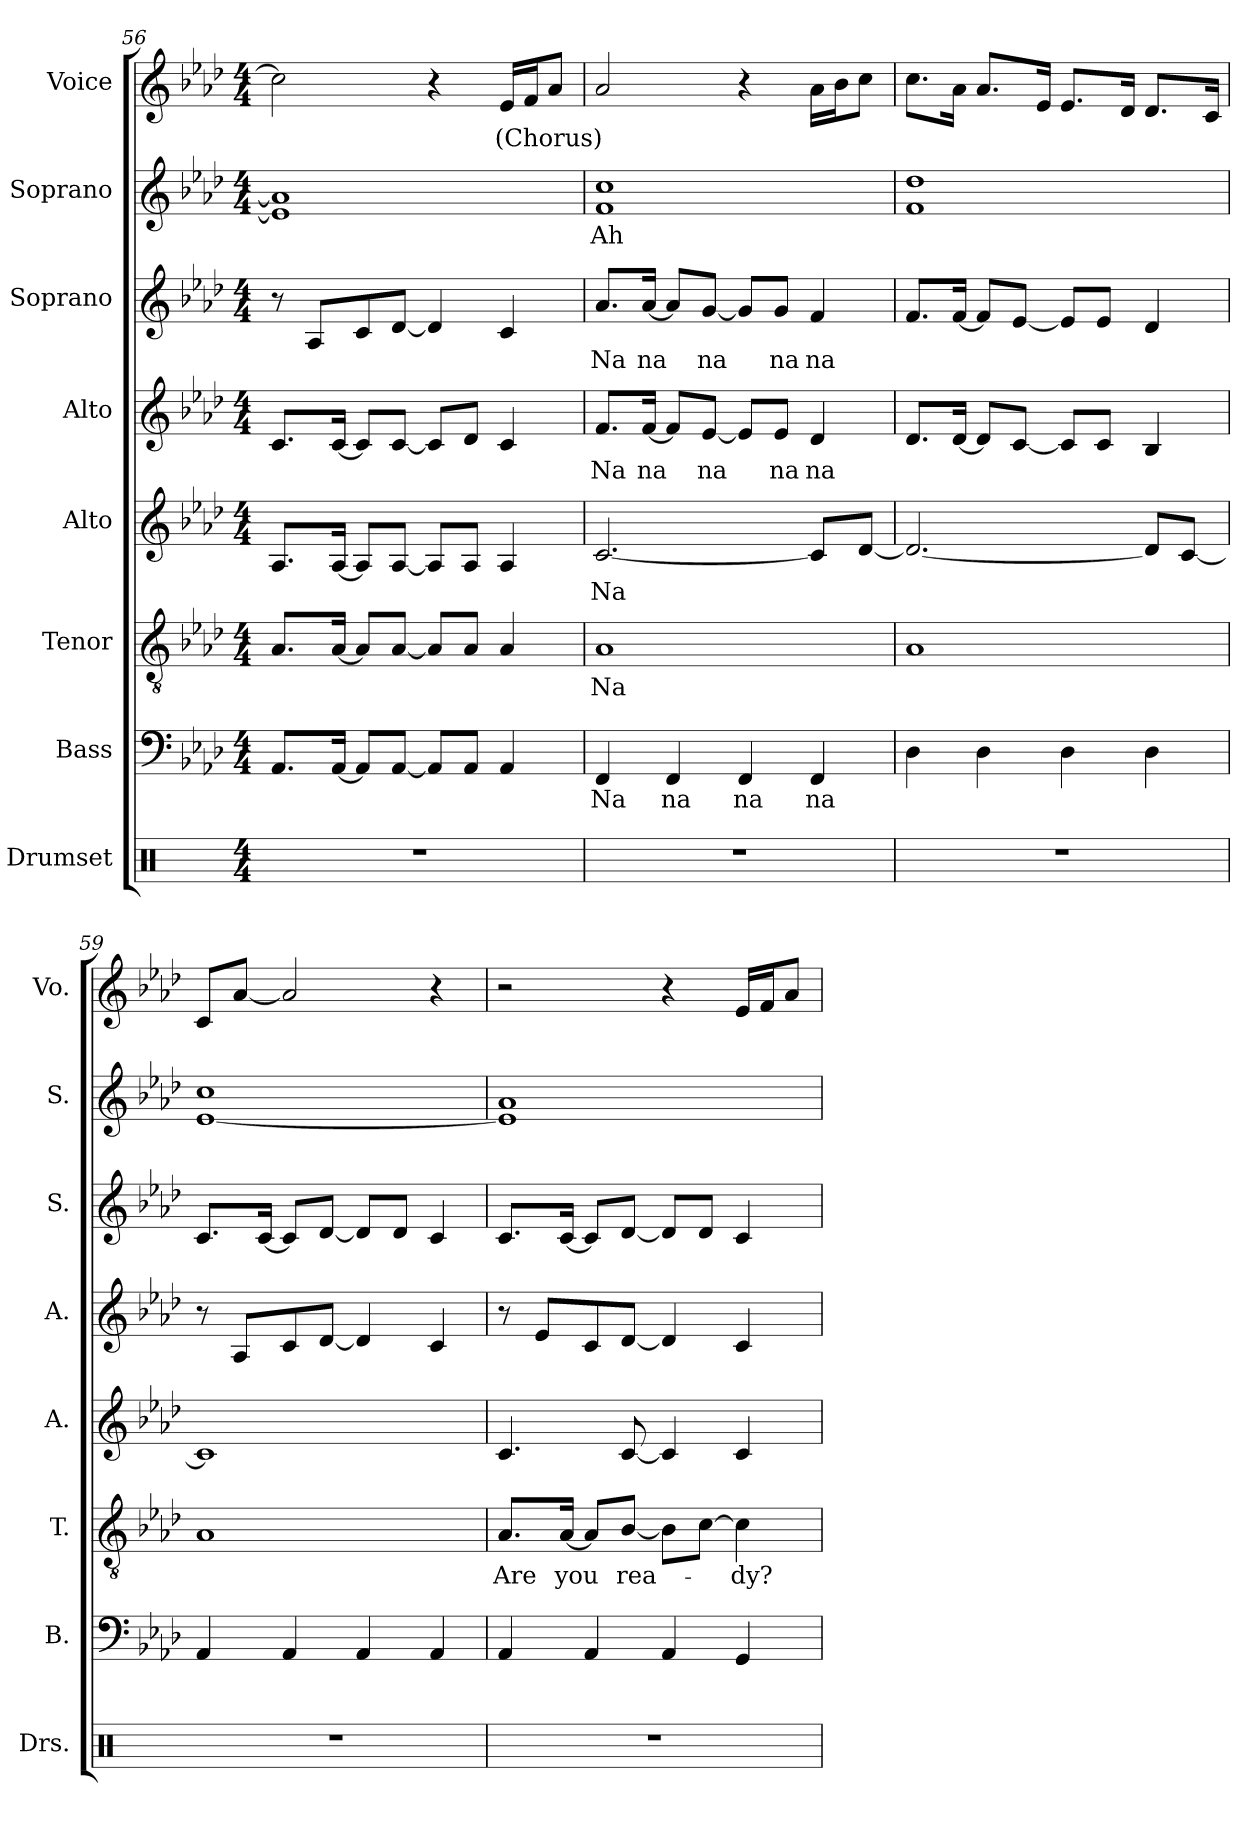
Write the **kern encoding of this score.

**kern	**kern	**text	**kern	**text	**kern	**text	**kern	**text	**kern	**text	**kern	**text	**kern	**text
*part8	*part7	*part7	*part6	*part6	*part5	*part5	*part4	*part4	*part3	*part3	*part2	*part2	*part1	*part1
*staff8	*staff7	*staff7	*staff6	*staff6	*staff5	*staff5	*staff4	*staff4	*staff3	*staff3	*staff2	*staff2	*staff1	*staff1
*I"Drumset	*I"Bass	*	*I"Tenor	*	*I"Alto	*	*I"Alto	*	*I"Soprano	*	*I"Soprano	*	*I"Voice	*
*I'Drs.	*I'B.	*	*I'T.	*	*I'A.	*	*I'A.	*	*I'S.	*	*I'S.	*	*I'Vo.	*
!!LO:PB:g=z
*clefX	*clefF4	*	*clefGv2	*	*clefG2	*	*clefG2	*	*clefG2	*	*clefG2	*	*clefG2	*
*k[]	*k[b-e-a-d-]	*	*k[b-e-a-d-]	*	*k[b-e-a-d-]	*	*k[b-e-a-d-]	*	*k[b-e-a-d-]	*	*k[b-e-a-d-]	*	*k[b-e-a-d-]	*
*M4/4	*M4/4	*	*M4/4	*	*M4/4	*	*M4/4	*	*M4/4	*	*M4/4	*	*M4/4	*
=56	=56	=56	=56	=56	=56	=56	=56	=56	=56	=56	=56	=56	=56	=56
1r	8.AA-/L	.	8.A-/L	.	8.A-/L	.	8.c/L	.	8r	.	1e-] 1a-]	.	2cc\]	.
.	.	.	.	.	.	.	.	.	8A-/L	.	.	.	.	.
.	[16AA-/Jk	.	[16A-/Jk	.	[16A-/Jk	.	[16c/Jk	.	.	.	.	.	.	.
.	8AA-/L]	.	8A-/L]	.	8A-/L]	.	8c/L]	.	8c/	.	.	.	.	.
.	[8AA-/J	.	[8A-/J	.	[8A-/J	.	[8c/J	.	[8d-/J	.	.	.	.	.
.	8AA-/L]	.	8A-/L]	.	8A-/L]	.	8c/L]	.	4d-/]	.	.	.	4r	.
.	8AA-/J	.	8A-/J	.	8A-/J	.	8d-/J	.	.	.	.	.	.	.
!	!	!	!	!	!	!	!	!	!	!	!	!	!	!LO:LY:b
.	4AA-/	.	4A-/	.	4A-/	.	4c/	.	4c/	.	.	.	16e-/LL	(Chorus)
.	.	.	.	.	.	.	.	.	.	.	.	.	16f/J	.
.	.	.	.	.	.	.	.	.	.	.	.	.	8a-/J	.
=57	=57	=57	=57	=57	=57	=57	=57	=57	=57	=57	=57	=57	=57	=57
!	!	!LO:LY:b	!	!LO:LY:b	!	!LO:LY:b	!	!LO:LY:b	!	!LO:LY:b	!	!LO:LY:b	!	!
1r	4FF/	Na	1A-	Na	[2.c/	Na	8.f/L	Na	8.a-/L	Na	1f 1cc	Ah	2a-/	.
!	!	!	!	!	!	!	!	!LO:LY:b	!	!LO:LY:b	!	!	!	!
.	.	.	.	.	.	.	[16f/Jk	na	[16a-/Jk	na	.	.	.	.
!	!	!LO:LY:b	!	!	!	!	!	!	!	!	!	!	!	!
.	4FF/	na	.	.	.	.	8f/L]	.	8a-/L]	.	.	.	.	.
!	!	!	!	!	!	!	!	!LO:LY:b	!	!LO:LY:b	!	!	!	!
.	.	.	.	.	.	.	[8e-/J	na	[8g/J	na	.	.	.	.
!	!	!LO:LY:b	!	!	!	!	!	!	!	!	!	!	!	!
.	4FF/	na	.	.	.	.	8e-/L]	.	8g/L]	.	.	.	4r	.
!	!	!	!	!	!	!	!	!LO:LY:b	!	!LO:LY:b	!	!	!	!
.	.	.	.	.	.	.	8e-/J	na	8g/J	na	.	.	.	.
!	!	!LO:LY:b	!	!	!	!	!	!LO:LY:b	!	!LO:LY:b	!	!	!	!
.	4FF/	na	.	.	8c/L]	.	4d-/	na	4f/	na	.	.	16a-\LL	.
.	.	.	.	.	.	.	.	.	.	.	.	.	16b-\J	.
.	.	.	.	.	[8d-/J	.	.	.	.	.	.	.	8cc\J	.
=58	=58	=58	=58	=58	=58	=58	=58	=58	=58	=58	=58	=58	=58	=58
1r	4D-\	.	1A-	.	2.d-/_	.	8.d-/L	.	8.f/L	.	1f 1dd-	.	8.cc\L	.
.	.	.	.	.	.	.	[16d-/Jk	.	[16f/Jk	.	.	.	16a-\Jk	.
.	4D-\	.	.	.	.	.	8d-/L]	.	8f/L]	.	.	.	8.a-/L	.
.	.	.	.	.	.	.	[8c/J	.	[8e-/J	.	.	.	.	.
.	.	.	.	.	.	.	.	.	.	.	.	.	16e-/Jk	.
.	4D-\	.	.	.	.	.	8c/L]	.	8e-/L]	.	.	.	8.e-/L	.
.	.	.	.	.	.	.	8c/J	.	8e-/J	.	.	.	.	.
.	.	.	.	.	.	.	.	.	.	.	.	.	16d-/Jk	.
.	4D-\	.	.	.	8d-/L]	.	4B-/	.	4d-/	.	.	.	8.d-/L	.
.	.	.	.	.	[8c/J	.	.	.	.	.	.	.	.	.
.	.	.	.	.	.	.	.	.	.	.	.	.	16c/Jk	.
!!LO:PB:g=z
=59	=59	=59	=59	=59	=59	=59	=59	=59	=59	=59	=59	=59	=59	=59
1r	4AA-/	.	1A-	.	1c]	.	8r	.	8.c/L	.	[1e- 1cc	.	8c/L	.
.	.	.	.	.	.	.	8A-/L	.	.	.	.	.	[8a-/J	.
.	.	.	.	.	.	.	.	.	[16c/Jk	.	.	.	.	.
.	4AA-/	.	.	.	.	.	8c/	.	8c/L]	.	.	.	2a-/]	.
.	.	.	.	.	.	.	[8d-/J	.	[8d-/J	.	.	.	.	.
.	4AA-/	.	.	.	.	.	4d-/]	.	8d-/L]	.	.	.	.	.
.	.	.	.	.	.	.	.	.	8d-/J	.	.	.	.	.
.	4AA-/	.	.	.	.	.	4c/	.	4c/	.	.	.	4r	.
=60	=60	=60	=60	=60	=60	=60	=60	=60	=60	=60	=60	=60	=60	=60
!	!	!	!	!LO:LY:b	!	!	!	!	!	!	!	!	!	!
1r	4AA-/	.	8.A-/L	Are	4.c/	.	8r	.	8.c/L	.	1e-] 1a-	.	2r	.
.	.	.	.	.	.	.	8e-/L	.	.	.	.	.	.	.
!	!	!	!	!LO:LY:b	!	!	!	!	!	!	!	!	!	!
.	.	.	[16A-/Jk	you	.	.	.	.	[16c/Jk	.	.	.	.	.
.	4AA-/	.	8A-/L]	.	.	.	8c/	.	8c/L]	.	.	.	.	.
!	!	!	!	!LO:LY:b	!	!	!	!	!	!	!	!	!	!
.	.	.	[8B-/J	rea-	[8c/	.	[8d-/J	.	[8d-/J	.	.	.	.	.
.	4AA-/	.	8B-\L]	.	4c/]	.	4d-/]	.	8d-/L]	.	.	.	4r	.
.	.	.	[8c\J	.	.	.	.	.	8d-/J	.	.	.	.	.
!	!	!	!	!LO:LY:b	!	!	!	!	!	!	!	!	!	!
.	4GG/	.	4c\]	-dy?	4c/	.	4c/	.	4c/	.	.	.	16e-/LL	.
.	.	.	.	.	.	.	.	.	.	.	.	.	16f/J	.
.	.	.	.	.	.	.	.	.	.	.	.	.	8a-/J	.
=	=	=	=	=	=	=	=	=	=	=	=	=	=	=
*-	*-	*-	*-	*-	*-	*-	*-	*-	*-	*-	*-	*-	*-	*-
